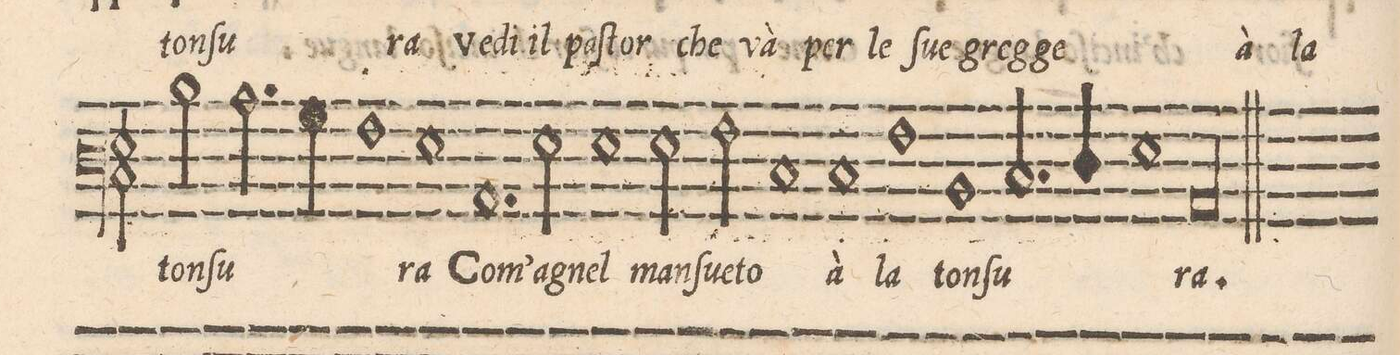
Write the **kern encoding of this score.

**kern	**text
*I"BASSO	*
*clefF3	*
*k[]	*
*met(C)	*
*M2/1	*
2d\	ton-
=48-	=48-
2.c\	ſu-
4B\	.
1A	.
=49-	=49-
1G	ra
1.C	Co-
=50-	=50-
2G\	m'_a-
1G	-gnel
=51-	=51-
2G\	man-
2A\	-ſue-
1E	-to
=52-	=52-
1E	à
1A	la
=53-	=53-
1D	ton-
2.E/	-ſu-
4F/	.
=54-	=54-
1G	.
1Cl	ra.
==	==
*-	*-
